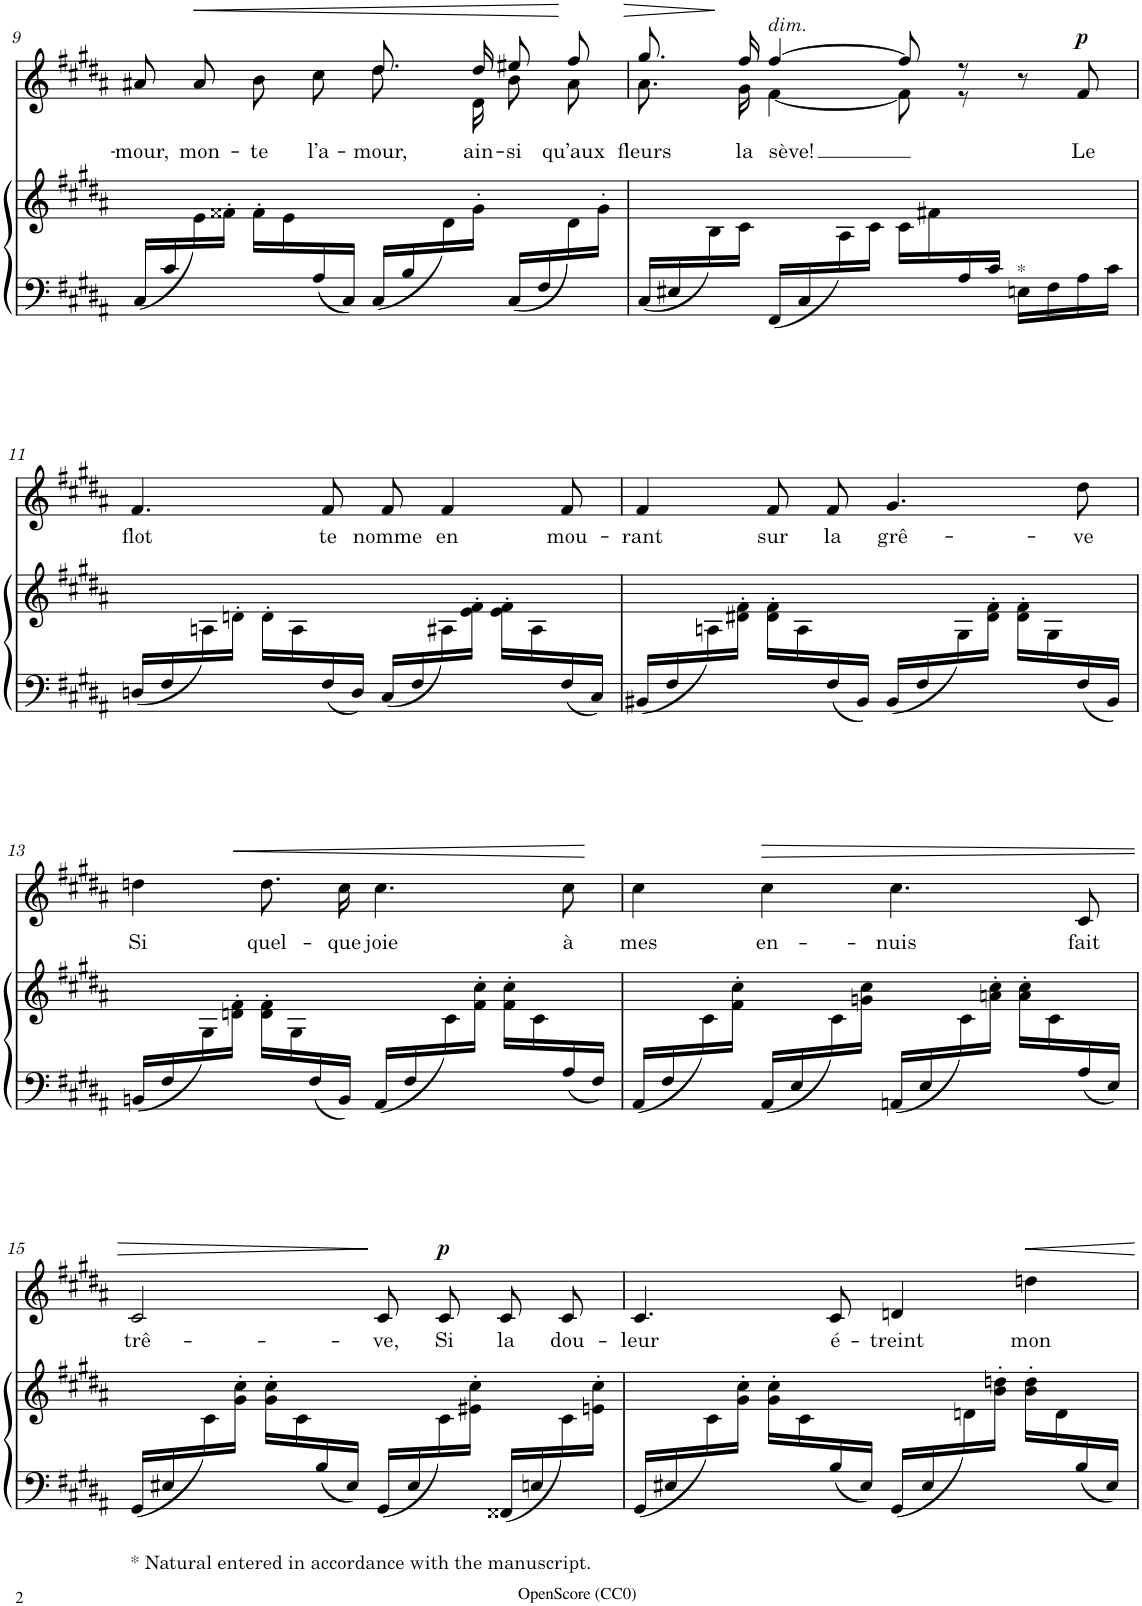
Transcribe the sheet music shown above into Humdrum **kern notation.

**kern	**kern	**kern	**text	**dynam
*part2	*part2	*part1	*part1	*part1
*staff3	*staff2	*staff1	*staff1	*staff1
*I"Piano	*	*I"Chant Voice	*	*
*I'Pno	*	*	*	*
!!LO:PB:g=z
*clefF4	*clefG2	*clefG2	*	*
*k[f#c#g#d#a#]	*k[f#c#g#d#a#]	*k[f#c#g#d#a#]	*	*
*M4/4	*M4/4	*M4/4	*	*
*met(c)	*met(c)	*met(c)	*	*
=9	=9	=9	=9	=9
*	*^	*	*	*
!	!	!	!	!LO:LY:b	!
*	*	*	*^	*	*
(<16C#/LL	1ryy	8ryy	8a#X/L	2ryy	-mour,	.
16c#/	.	.	.	.	.	.
!	!	!	!	!	!LO:LY:b	!LO:HP:b
4ryy	.	16e\)	8a#/J	.	mon-	<
.	.	16f##X'\JJ	.	.	.	.
!	!	!	!	!	!LO:LY:b	!
.	.	16f##'\LL	8b\L	.	-te	.
.	.	16e\	.	.	.	.
!	!	!	!	!	!LO:LY:b	!
16A#/	.	4ryy	8cc#\J	.	l’a-	.
16C#/JJ	.	.	.	.	.	.
!	!	!	!	!	!LO:LY:b	!
(<16C#/LL	.	.	8.dd#/L	8.dd#\L	-mour,	.
16B/	.	.	.	.	.	.
8ryy	.	16d#\)	.	.	.	.
!	!	!	!	!	!LO:LY:b	!
.	.	16g#'\JJ	16dd#/Jk	16d#\Jk	ain-	.
!	!	!	!	!	!LO:LY:b	!
(<16C#/LL	.	8ryy	8ee#X/L	8b\L	-si	.
16F#/	.	.	.	.	.	.
!	!	!	!	!	!LO:LY:b	!
8ryy	.	16d#\)	8ff#/J	8a#\J	qu’aux	[
.	.	16g#'\JJ	.	.	.	.
=10	=10	=10	=10	=10	=10	=10
!	!	!	!	!	!LO:LY:b	!LO:HP:b
(<16C#/LL	1ryy	8ryy	8.gg#/L	8.a#\L	fleurs	>
16E#X/	.	.	.	.	.	.
8ryy	.	16B\)	.	.	.	.
!	!	!	!	!	!LO:LY:b	!
.	.	16c#\JJ	16ff#/Jk	16g#\Jk	la	]
!	!	!	!LO:TX:a:i:t=dim.	!	!	!
!	!	!	!	!	!LO:LY:b	!
(<16FF#/LL	.	8ryy	[4ff#/	[4f#\	sève!	.
16C#/	.	.	.	.	.	.
4ryy	.	16A#\)	.	.	.	.
.	.	16c#\JJ	.	.	.	.
.	.	16c#\LL	8ff#/]	8f#\]	.	.
.	.	16f#X\	.	.	.	.
16A#/	.	4.ryy	8r	8r	.	.
16c#/JJ	.	.	.	.	.	.
!LO:TX:a:t=*	!	!	!	!	!	!
16En\LL	.	.	8r	4ryy	.	.
16F#\	.	.	.	.	.	.
!	!	!	!	!	!LO:LY:b	!LO:DY:a
16A#\	.	.	8f#/	.	Le	p
16c#\JJ	.	.	.	.	.	.
*	*	*	*v	*v	*	*
!!LO:LB:g=z
=11	=11	=11	=11	=11	=11
!	!	!	!	!LO:LY:b	!
(<16Dn/LL	1ryy	8ryy	4.f#/	flot	.
16F#/	.	.	.	.	.
4ryy	.	16An\)	.	.	.
.	.	16dn'\JJ	.	.	.
.	.	16d'\LL	.	.	.
.	.	16A\	.	.	.
!	!	!	!	!LO:LY:b	!
16F#/	.	4ryy	8f#/	te	.
16D/JJ	.	.	.	.	.
!	!	!	!	!LO:LY:b	!
(<16C#/LL	.	.	8f#/	nomme	.
16F#/	.	.	.	.	.
!	!	!	!	!LO:LY:b	!
4ryy	.	16A#X\)	4f#/	en	.
.	.	16e\' 16f#\'JJ	.	.	.
.	.	16e\' 16f#\'LL	.	.	.
.	.	16A#\	.	.	.
!	!	!	!	!LO:LY:b	!
16F#/	.	8ryy	8f#/	mou-	.
16C#/JJ	.	.	.	.	.
=12	=12	=12	=12	=12	=12
!	!	!	!	!LO:LY:b	!
(<16BB#X/LL	1ryy	8ryy	4f#/	-rant	.
16F#/	.	.	.	.	.
4ryy	.	16An\)	.	.	.
.	.	16d#X\' 16f#\'JJ	.	.	.
!	!	!	!	!LO:LY:b	!
.	.	16d#\' 16f#\'LL	8f#/L	sur	.
.	.	16A\	.	.	.
!	!	!	!	!LO:LY:b	!
16F#/	.	4ryy	8f#/J	la	.
16BB#/JJ	.	.	.	.	.
!	!	!	!	!LO:LY:b	!
(<16BB#/LL	.	.	4.g#/	grê-	.
16F#/	.	.	.	.	.
4ryy	.	16G#\)	.	.	.
.	.	16d#\' 16f#\'JJ	.	.	.
.	.	16d#\' 16f#\'LL	.	.	.
.	.	16G#\	.	.	.
!	!	!	!	!LO:LY:b	!
16F#/	.	8ryy	8dd#\	-ve	.
16BB#/JJ	.	.	.	.	.
!!LO:LB:g=z
=13	=13	=13	=13	=13	=13
!	!	!	!	!LO:LY:b	!
(<16BBn/LL	1ryy	8ryy	4ddn\	Si	.
16F#/	.	.	.	.	.
4ryy	.	16G#\)	.	.	.
.	.	16dn\' 16f#\'JJ	.	.	.
!	!	!	!	!LO:LY:b	!LO:HP:b
.	.	16d\' 16f#\'LL	8.dd\L	quel-	<
.	.	16G#\	.	.	.
16F#/	.	4ryy	.	.	.
!	!	!	!	!LO:LY:b	!
16BB/JJ	.	.	16cc#\Jk	-que	.
!	!	!	!	!LO:LY:b	!
(<16AA#/LL	.	.	4.cc#\	joie	.
16F#/	.	.	.	.	.
4ryy	.	16c#\)	.	.	.
.	.	16f#\' 16cc#\'JJ	.	.	.
.	.	16f#\' 16cc#\'LL	.	.	.
.	.	16c#\	.	.	.
!	!	!	!	!LO:LY:b	!
16A#/	.	8ryy	8cc#\	à	.
16F#/JJ	.	.	.	.	.
*	*v	*v	*	*	*
.	.	.	.	[
=14	=14	=14	=14	=14
*	*^	*	*	*
!	!	!	!	!LO:LY:b	!
(<16AA#/LL	1ryy	8ryy	4cc#\	mes	.
16F#/	.	.	.	.	.
8ryy	.	16c#\)	.	.	.
.	.	16f#\' 16cc#\'JJ	.	.	.
!	!	!	!	!LO:LY:b	!LO:HP:b
(<16AA#/LL	.	8ryy	4cc#\	en-	>
16E/	.	.	.	.	.
8ryy	.	16c#\)	.	.	.
.	.	16gn\ 16cc#\JJ	.	.	.
!	!	!	!	!LO:LY:b	!
(<16AAn/LL	.	8ryy	4.cc#\	-nuis	.
16E/	.	.	.	.	.
4ryy	.	16c#\)	.	.	.
.	.	16an\' 16cc#\'JJ	.	.	.
.	.	16a\' 16cc#\'LL	.	.	.
.	.	16c#\	.	.	.
!	!	!	!	!LO:LY:b	!
16A#/	.	8ryy	8c#/	fait	.
16E/JJ	.	.	.	.	.
!!LO:LB:g=z
=15	=15	=15	=15	=15	=15
!LO:TX:b:t=* Natural entered in accordance with the manuscript.	!	!	!	!	!
!	!	!	!	!LO:LY:b	!
(<16GG#/LL	1ryy	8ryy	2c#/	trê-	.
16E#X/	.	.	.	.	.
4ryy	.	16c#\)	.	.	.
.	.	16g#\' 16cc#\'JJ	.	.	.
.	.	16g#\' 16cc#\'LL	.	.	.
.	.	16c#\	.	.	.
16B/	.	4ryy	.	.	.
16E#/JJ	.	.	.	.	.
!	!	!	!	!LO:LY:b	!
(<16GG#/LL	.	.	8c#/L	-ve,	]
16E#/	.	.	.	.	.
!	!	!	!	!LO:LY:b	!LO:DY:a
8ryy	.	16c#\)	8c#/J	Si	p
.	.	16e#X\' 16cc#\'JJ	.	.	.
!	!	!	!	!LO:LY:b	!
(<16FF##X/LL	.	8ryy	8c#/L	la	.
16En/	.	.	.	.	.
!	!	!	!	!LO:LY:b	!
8ryy	.	16c#\)	8c#/J	dou-	.
.	.	16en\' 16cc#\'JJ	.	.	.
=16	=16	=16	=16	=16	=16
!	!	!	!	!LO:LY:b	!
(<16GG#/LL	1ryy	8ryy	4.c#/	-leur	.
16E#X/	.	.	.	.	.
4ryy	.	16c#\)	.	.	.
.	.	16g#\' 16cc#\'JJ	.	.	.
.	.	16g#\' 16cc#\'LL	.	.	.
.	.	16c#\	.	.	.
!	!	!	!	!LO:LY:b	!
16B/	.	4ryy	8c#/	é-	.
16E#/JJ	.	.	.	.	.
!	!	!	!	!LO:LY:b	!
(<16GG#/LL	.	.	4dn/	-treint	.
16E#/	.	.	.	.	.
4ryy	.	16dn\)	.	.	.
.	.	16b\' 16ddn\'JJ	.	.	.
!	!	!	!	!LO:LY:b	!
.	.	16b\' 16dd\'LL	4ddn\	mon	.
.	.	16d\	.	.	.
16B/	.	8ryy	.	.	.
16E#/JJ	.	.	.	.	.
*	*v	*v	*	*	*
=	=	=	=	=
*-	*-	*-	*-	*-
